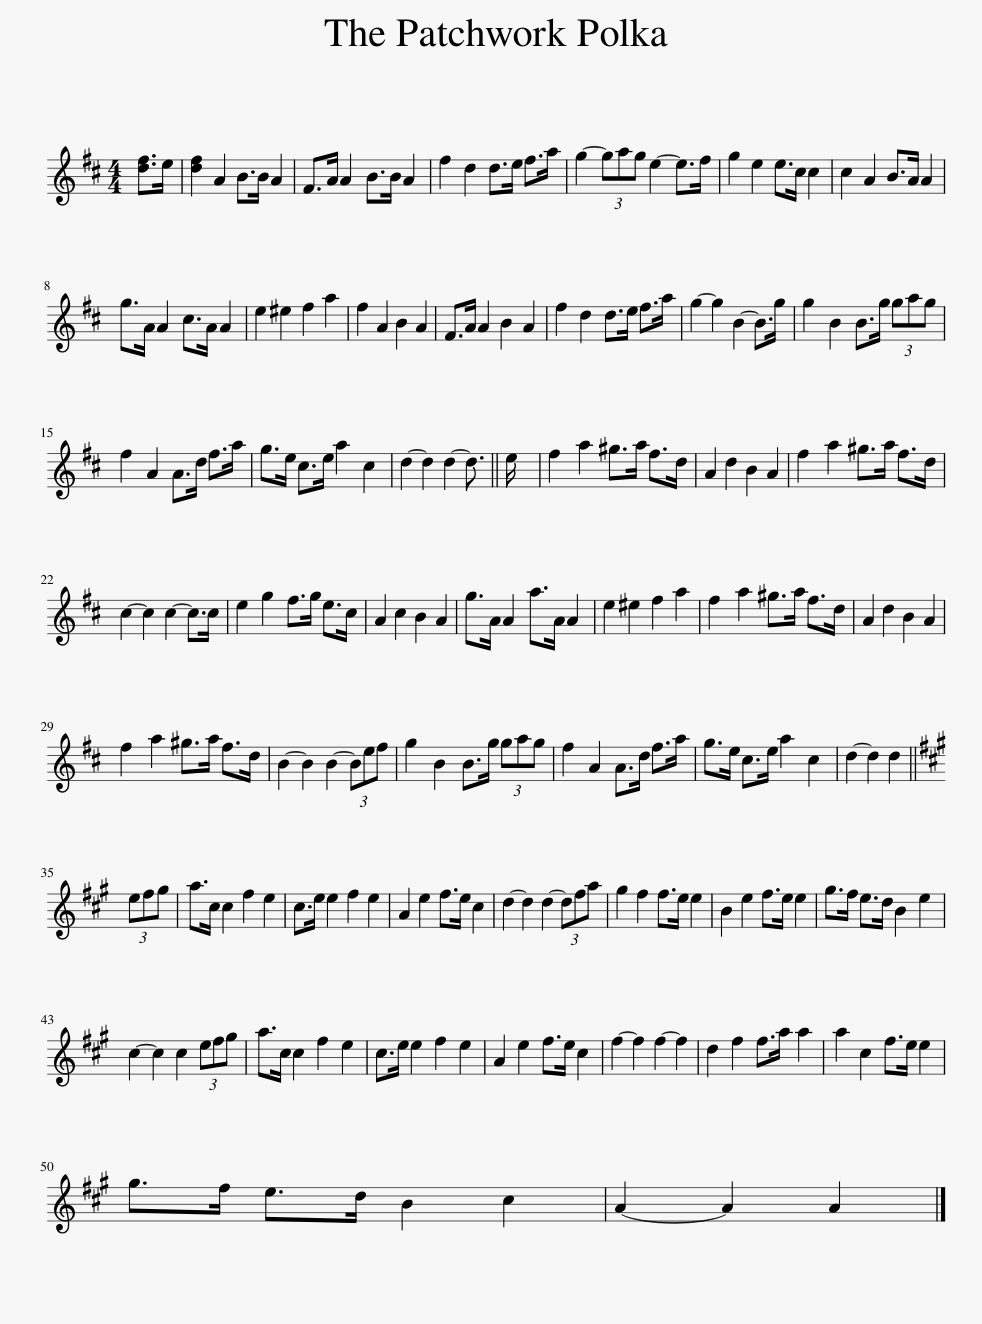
X:1
L:1/8
M:4/4
I:linebreak $
K:D
V:1 treble
V:1
 [df]>e | [df]2 A2 B>B A2 | F>A A2 B>B A2 | f2 d2 d>e f>a | g2- (3gag e2- e>f | %5
 g2 e2 e>c c2 | c2 A2 B>A A2 |$ g>A A2 c>A A2 | e2 ^e2 f2 a2 | f2 A2 B2 A2 | %10
 F>A A2 B2 A2 | f2 d2 d>e f>a | g2- g2 B2- B>g | g2 B2 B>g (3gag |$ f2 A2 A>d f>a | %15
 g>e c>e a2 c2 | d2- d2 d2- d3/2 || e/ | f2 a2 ^g>a f>d | A2 d2 B2 A2 | %20
 f2 a2 ^g>a f>d |$ c2- c2 c2- c>c | e2 g2 f>g e>c | A2 c2 B2 A2 | g>A A2 a>A A2 | %25
 e2 ^e2 f2 a2 | f2 a2 ^g>a f>d | A2 d2 B2 A2 |$ f2 a2 ^g>a f>d | B2- B2 B2- (3Bef | %30
 g2 B2 B>g (3gag | f2 A2 A>d f>a | g>e c>e a2 c2 | d2- d2 d2 ||$[K:A] (3efg | %35
 a>c c2 f2 e2 | c>e e2 f2 e2 | A2 e2 f>e c2 | d2- d2 d2- (3dfa | g2 f2 f>e e2 | %40
 B2 e2 f>e e2 | g>f e>d B2 e2 |$ c2- c2 c2 (3efg | a>c c2 f2 e2 | c>e e2 f2 e2 | %45
 A2 e2 f>e c2 | f2- f2 f2- f2 | d2 f2 f>a a2 | a2 c2 f>e e2 |$ g>f e>d B2 c2 | %50
 A2- A2 A2 |] %51
